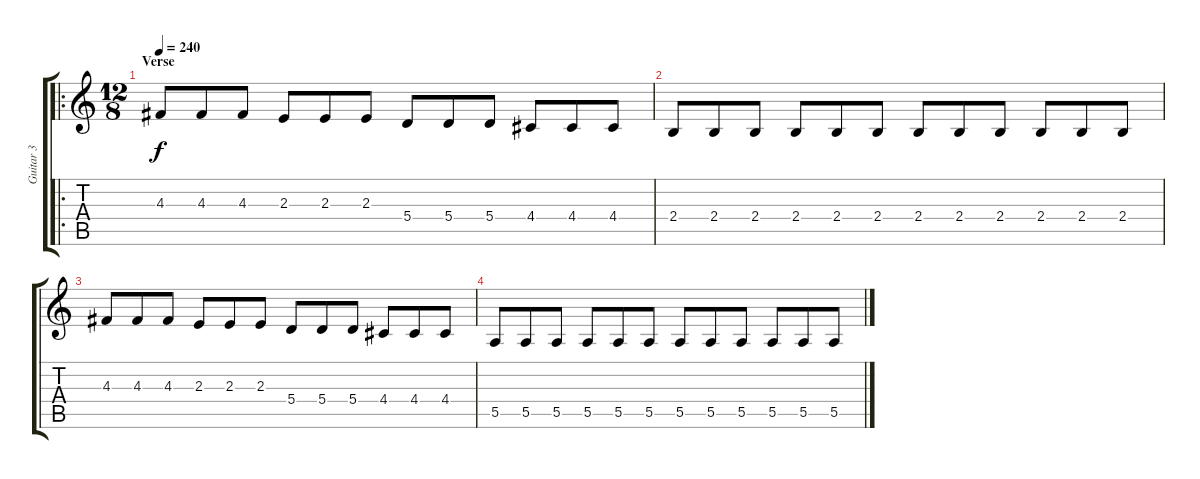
\track ("Guitar 3" "Guitar 3") {instrument distortionguitar}
\staff {score tabs}
\tuning (B3 Gb3 D3 A2 E2 B1) {hide}
\ro
\ts (12 8)
\section ("" "Verse")
\tempo 240
\clef g2
\ks c
4.3.8{dy f} 4.3.8 4.3.8 2.3.8 2.3.8 2.3.8 5.4.8 5.4.8 5.4.8 4.4.8 4.4.8 4.4.8 |
2.4.8 2.4.8 2.4.8 2.4.8 2.4.8 2.4.8 2.4.8 2.4.8 2.4.8 2.4.8 2.4.8 2.4.8 |
4.3.8 4.3.8 4.3.8 2.3.8 2.3.8 2.3.8 5.4.8 5.4.8 5.4.8 4.4.8 4.4.8 4.4.8 |
5.5.8 5.5.8 5.5.8 5.5.8 5.5.8 5.5.8 5.5.8 5.5.8 5.5.8 5.5.8 5.5.8 5.5.8
